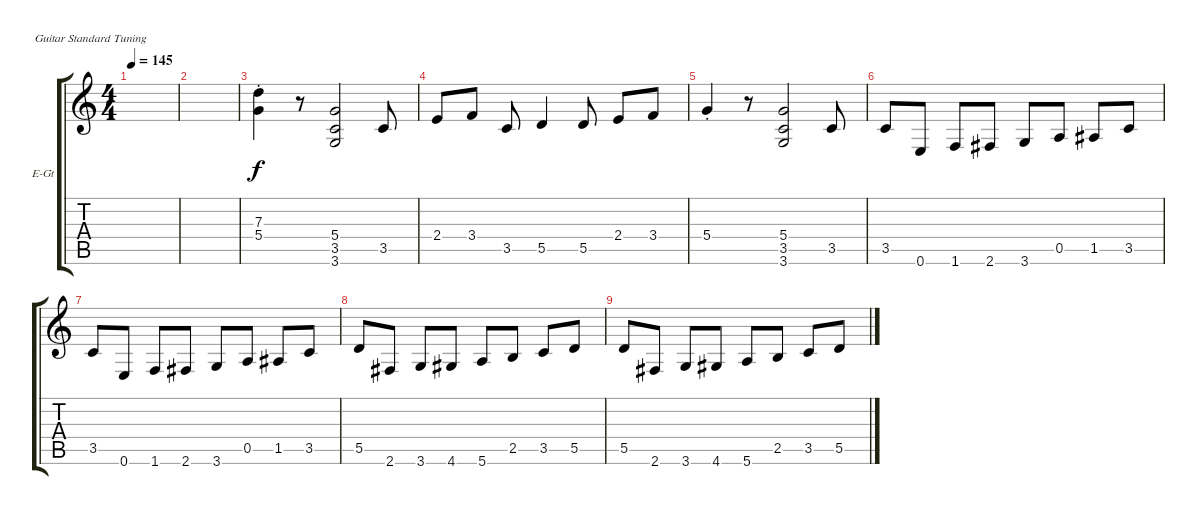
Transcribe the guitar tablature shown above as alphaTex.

\defaultSystemsLayout 4
\bracketExtendMode groupsimilarinstruments
\firstSystemTrackNameOrientation horizontal
\otherSystemsTrackNameOrientation horizontal
\track ("Electric Guitar" "E-Gt") {instrument overdrivenguitar}
\staff {score tabs}
\tuning (E4 B3 G3 D3 A2 E2)
\ts (4 4)
\tempo 145
\clef g2
\ks c
|
|
(7.3{st} 5.4{st}).4 r.8 (3.6 3.5 5.4).2 3.5.8 |
2.4.8 3.4.8 3.5.8 5.5.4 5.5.8 2.4.8 3.4.8 |
5.4{st}.4 r.8 (5.4 3.5 3.6).2 3.5.8 |
3.5.8 0.6.8 1.6.8 2.6.8 3.6.8 0.5.8 1.5.8 3.5.8 |
3.5.8 0.6.8 1.6.8 2.6.8 3.6.8 0.5.8 1.5.8 3.5.8 |
5.5.8 2.6.8 3.6.8 4.6.8 5.6.8 2.5.8 3.5.8 5.5.8 |
5.5.8 2.6.8 3.6.8 4.6.8 5.6.8 2.5.8 3.5.8 5.5.8
